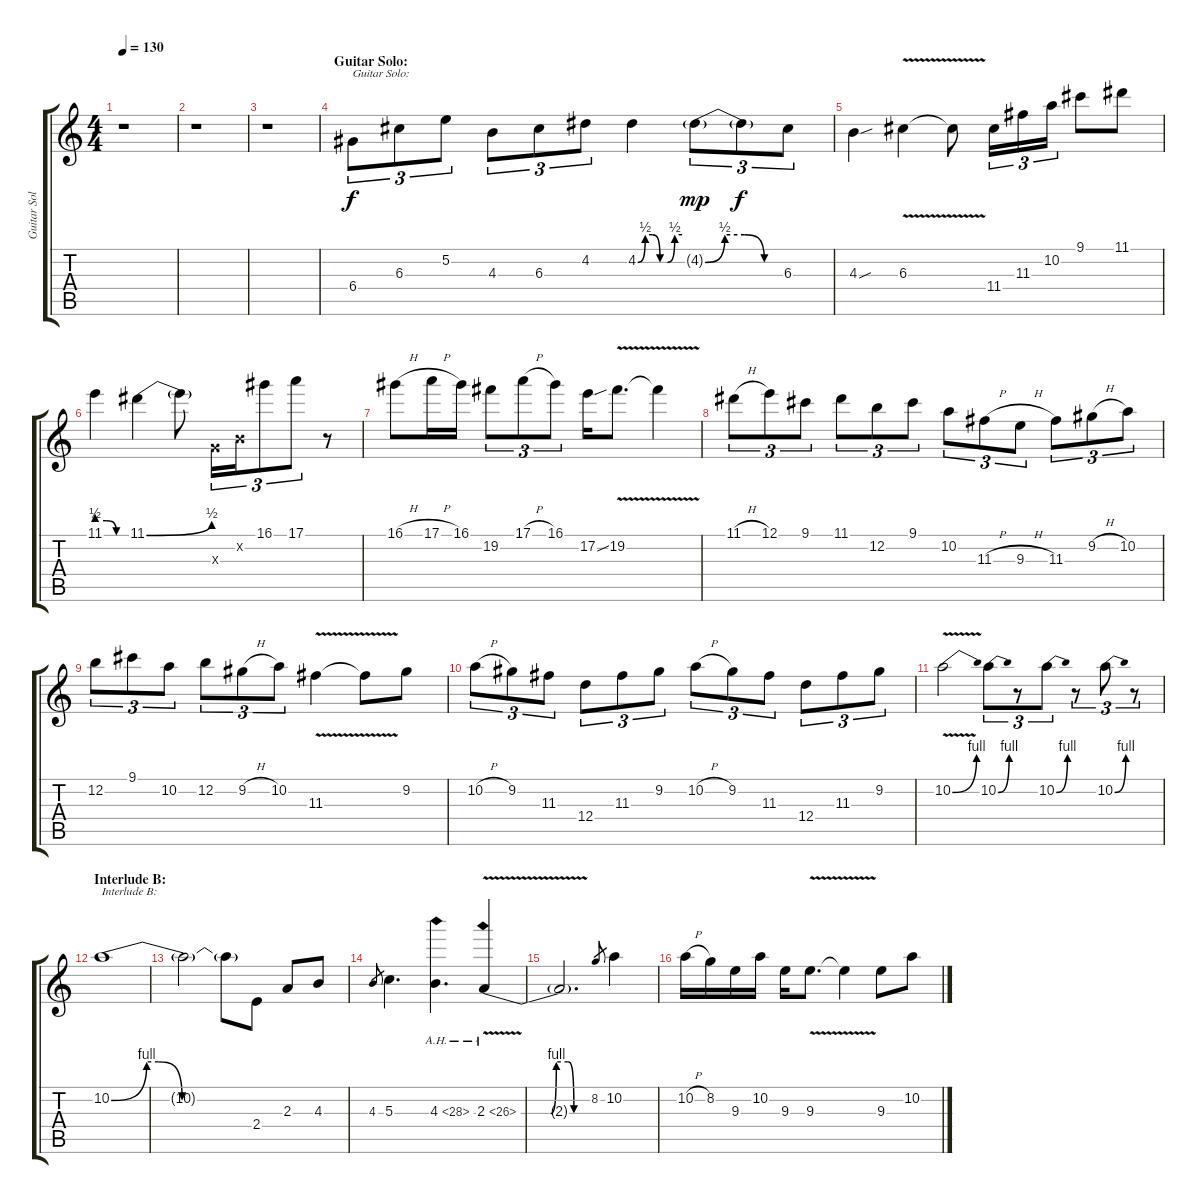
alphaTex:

\track ("Guitar Solo + Fills" "Guitar Sol") {instrument distortionguitar}
\staff {score tabs}
\tuning (E4 B3 G3 D3 A2 E2) {hide}
\ts (4 4)
\tempo 130
\clef g2
\ks c
r.1{dy f} |
r.1 |
r.1 |
\section ("" "Guitar Solo:")
6.4.8{tu (3 2) txt "Guitar Solo:" volume 16 instrument distortionguitar} 6.3.8{tu (3 2)} 5.2.8{tu (3 2)} 4.3.8{tu (3 2)} 6.3.8{tu (3 2)} 4.2.8{tu (3 2)} 4.2{be (custom 0 0 10 2 20 2 30 0 40 0 50 2 60 2)}.4 4.2{be (custom 0 0 15 2 30 2 45 0 60 0) g}.8{tu (3 2) dy mp} 4.2{t}.8{tu (3 2) dy f} 6.3.8{tu (3 2)} |
4.3{sou}.4 6.3{v}.4 6.3{t}.8 11.4.16{tu (3 2)} 11.3.16{tu (3 2)} 10.2.16{tu (3 2)} 9.1.8 11.1.8 |
11.1{be (custom 0 2 20 2 40 0 60 0)}.4 11.1{be (bend 0 0 60 2)}.4 11.1{t}.8 0.3{x}.16{tu (3 2)} 0.2{x}.16{tu (3 2)} 16.1.8{tu (3 2)} 17.1.8{tu (3 2)} r.8 |
16.1{h}.8 17.1{h}.16 16.1.16 19.2.8{tu (3 2)} 17.1{h}.8{tu (3 2)} 16.1.8{tu (3 2)} 17.2{sou}.16 19.2{v}.8{d} 19.2{t}.4 |
11.1{h}.8{tu (3 2)} 12.1.8{tu (3 2)} 9.1.8{tu (3 2)} 11.1.8{tu (3 2)} 12.2.8{tu (3 2)} 9.1.8{tu (3 2)} 10.2.8{tu (3 2)} 11.3{h}.8{tu (3 2)} 9.3{h}.8{tu (3 2)} 11.3.8{tu (3 2)} 9.2{h}.8{tu (3 2)} 10.2.8{tu (3 2)} |
12.2.8{tu (3 2)} 9.1.8{tu (3 2)} 10.2.8{tu (3 2)} 12.2.8{tu (3 2)} 9.2{h}.8{tu (3 2)} 10.2.8{tu (3 2)} 11.3{v}.4 11.3{t}.8 9.2.8 |
10.2{h}.8{tu (3 2)} 9.2.8{tu (3 2)} 11.3.8{tu (3 2)} 12.4.8{tu (3 2)} 11.3.8{tu (3 2)} 9.2.8{tu (3 2)} 10.2{h}.8{tu (3 2)} 9.2.8{tu (3 2)} 11.3.8{tu (3 2)} 12.4.8{tu (3 2)} 11.3.8{tu (3 2)} 9.2.8{tu (3 2)} |
10.2{be (bend 0 0 60 4) v}.2 10.2{be (bend 0 0 60 4)}.8{tu (3 2)} r.8{tu (3 2)} 10.2{be (bend 0 0 60 4)}.8{tu (3 2)} r.8{tu (3 2)} 10.2{be (bend 0 0 60 4)}.8{tu (3 2)} r.8{tu (3 2)} |
\section ("" "Interlude B:")
10.2{be (custom 0 0 15 4 20 4 30 0 45 0 60 0)}.1{txt "Interlude B:"} |
10.2{t}.2 10.2{t}.8 2.4.8 2.3.8 4.3.8 |
4.3.8{gr} 5.3.4{d} 4.3{ah 24}.4{d} 2.3{be (custom 0 0 25 0 30 4 40 4 45 0 60 0) ah 24 v}.4 |
2.3{t}.2{d} 8.2.8{gr} 10.2.4 |
10.2{h}.16 8.2.16 9.3.16 10.2.16 9.3.16 9.3{v}.8{d} 9.3{t}.4 9.3.8 10.2.8
